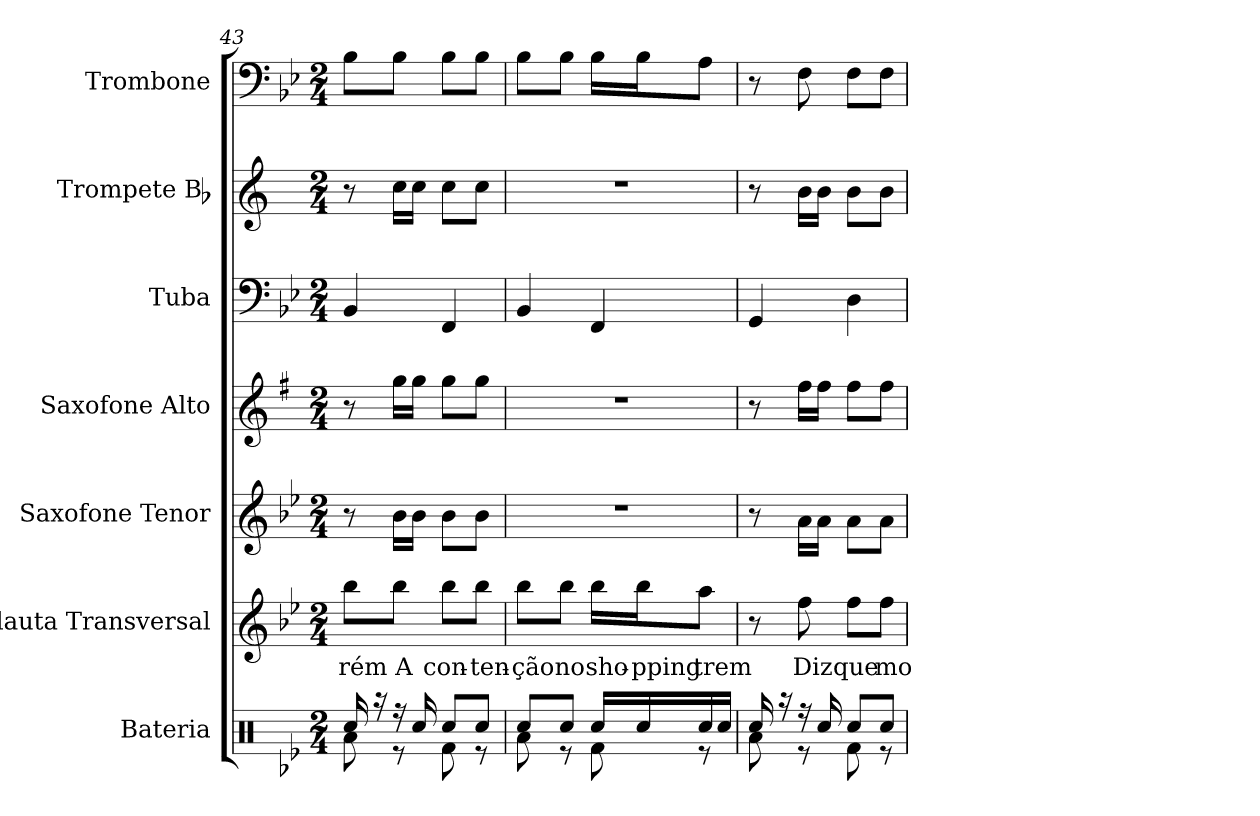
**kern	**kern	**text	**kern	**kern	**kern	**kern	**kern
*part7	*part6	*part6	*part5	*part4	*part3	*part2	*part1
*staff7	*staff6	*staff6	*staff5	*staff4	*staff3	*staff2	*staff1
*I"Bateria	*I"Flauta Transversal	*	*I"Saxofone Tenor	*I"Saxofone Alto	*I"Tuba	*I"Trompete Bb	*I"Trombone
*	*I'Fl	*	*	*	*I'Tba	*I'Tpt	*I'Trb
*clefX	*clefG2	*	*clefG2	*clefG2	*clefF4	*clefG2	*clefF4
*	*	*	*ITrd8c14	*ITrd5c9	*	*ITrd1c2	*
*k[b-e-]	*k[b-e-]	*	*k[b-e-]	*k[b-e-]	*k[b-e-]	*k[b-e-]	*k[b-e-]
*M2/4	*M2/4	*	*M2/4	*M2/4	*M2/4	*M2/4	*M2/4
=43	=43	=43	=43	=43	=43	=43	=43
*^	*	*	*	*	*	*	*
!	!	!	!LO:LY:b	!	!	!	!	!
16Rcc/	8Ra\	8bb-\L	-rém	8r	8r	4BB-/	8r	8B-\L
16r	.	.	.	.	.	.	.	.
!	!	!	!LO:LY:b	!	!	!	!	!
16r	8r	8bb-\J	A	16B-\LL	16b-\LL	.	16b-\LL	8B-\J
16Rcc/	.	.	.	16B-\JJ	16b-\JJ	.	16b-\JJ	.
!	!	!	!LO:LY:b	!	!	!	!	!
8Rcc/L	8Rf\	8bb-\L	con-	8B-\L	8b-\L	4FF/	8b-\L	8B-\L
!	!	!	!LO:LY:b	!	!	!	!	!
8Rcc/J	8r	8bb-\J	-ten-	8B-\J	8b-\J	.	8b-\J	8B-\J
=44	=44	=44	=44	=44	=44	=44	=44	=44
!	!	!	!LO:LY:b	!	!	!	!	!
8Rcc/L	8Ra\	8bb-\L	-ção	2r	2r	4BB-/	2r	8B-\L
!	!	!	!LO:LY:b	!	!	!	!	!
8Rcc/J	8r	8bb-\J	no	.	.	.	.	8B-\J
!	!	!	!LO:LY:b	!	!	!	!	!
16Rcc/LL	8Rf\	16bb-\LL	sho-	.	.	4FF/	.	16B-\LL
!	!	!	!LO:LY:b	!	!	!	!	!
16Rcc/	.	16bb-\J	-pping	.	.	.	.	16B-\J
!	!	!	!LO:LY:b	!	!	!	!	!
16Rcc/	8r	8aa\J	trem	.	.	.	.	8A\J
16Rcc/JJ	.	.	.	.	.	.	.	.
=45	=45	=45	=45	=45	=45	=45	=45	=45
16Rcc/	8Ra\	8r	.	8r	8r	4GG/	8r	8r
16r	.	.	.	.	.	.	.	.
!	!	!	!LO:LY:b	!	!	!	!	!
16r	8r	8ff\	Diz	16A\LL	16a\LL	.	16a\LL	8F\
16Rcc/	.	.	.	16A\JJ	16a\JJ	.	16a\JJ	.
!	!	!	!LO:LY:b	!	!	!	!	!
8Rcc/L	8Rf\	8ff\L	que	8A\L	8a\L	4D\	8a\L	8F\L
!	!	!	!LO:LY:b	!	!	!	!	!
8Rcc/J	8r	8ff\J	mo-	8A\J	8a\J	.	8a\J	8F\J
*v	*v	*	*	*	*	*	*	*
=	=	=	=	=	=	=	=
*-	*-	*-	*-	*-	*-	*-	*-
